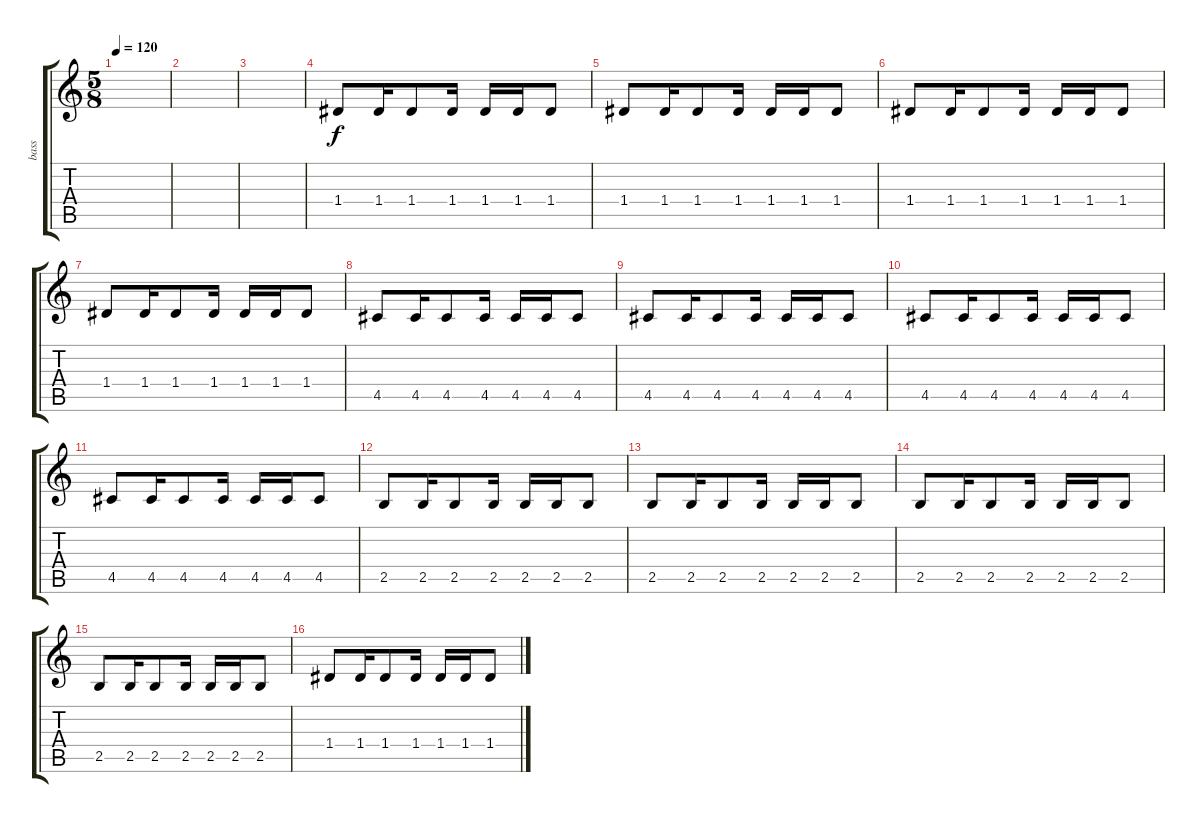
\track ("bass" "bass") {instrument electricbassfinger}
\staff {score tabs}
\tuning (E4 B3 G3 D3 A2 E2) {hide}
\ts (5 8)
\tempo 120
\clef g2
\ks c
|
|
|
1.4.8 1.4.16 1.4.8 1.4.16 1.4.16 1.4.16 1.4.8 |
1.4.8 1.4.16 1.4.8 1.4.16 1.4.16 1.4.16 1.4.8 |
1.4.8 1.4.16 1.4.8 1.4.16 1.4.16 1.4.16 1.4.8 |
1.4.8 1.4.16 1.4.8 1.4.16 1.4.16 1.4.16 1.4.8 |
4.5.8 4.5.16 4.5.8 4.5.16 4.5.16 4.5.16 4.5.8 |
4.5.8 4.5.16 4.5.8 4.5.16 4.5.16 4.5.16 4.5.8 |
4.5.8 4.5.16 4.5.8 4.5.16 4.5.16 4.5.16 4.5.8 |
4.5.8 4.5.16 4.5.8 4.5.16 4.5.16 4.5.16 4.5.8 |
2.5.8 2.5.16 2.5.8 2.5.16 2.5.16 2.5.16 2.5.8 |
2.5.8 2.5.16 2.5.8 2.5.16 2.5.16 2.5.16 2.5.8 |
2.5.8 2.5.16 2.5.8 2.5.16 2.5.16 2.5.16 2.5.8 |
2.5.8 2.5.16 2.5.8 2.5.16 2.5.16 2.5.16 2.5.8 |
1.4.8 1.4.16 1.4.8 1.4.16 1.4.16 1.4.16 1.4.8
